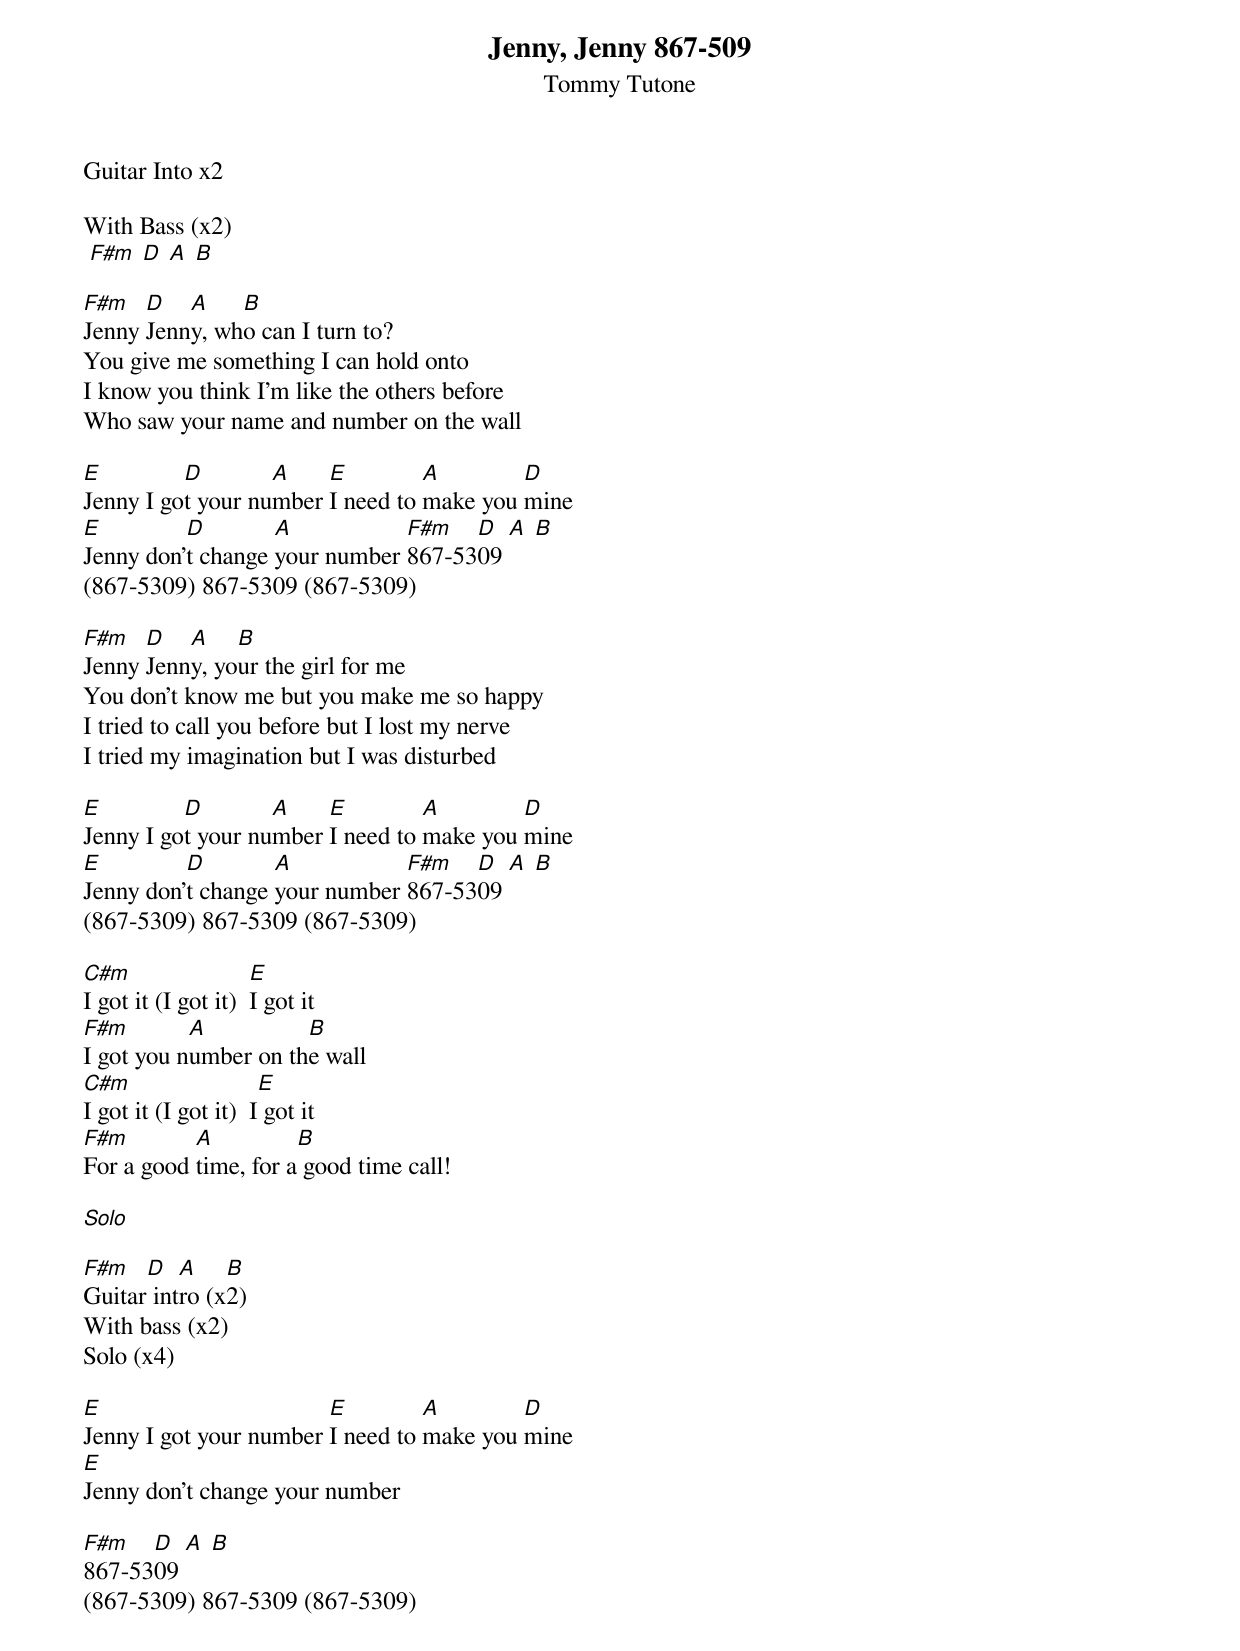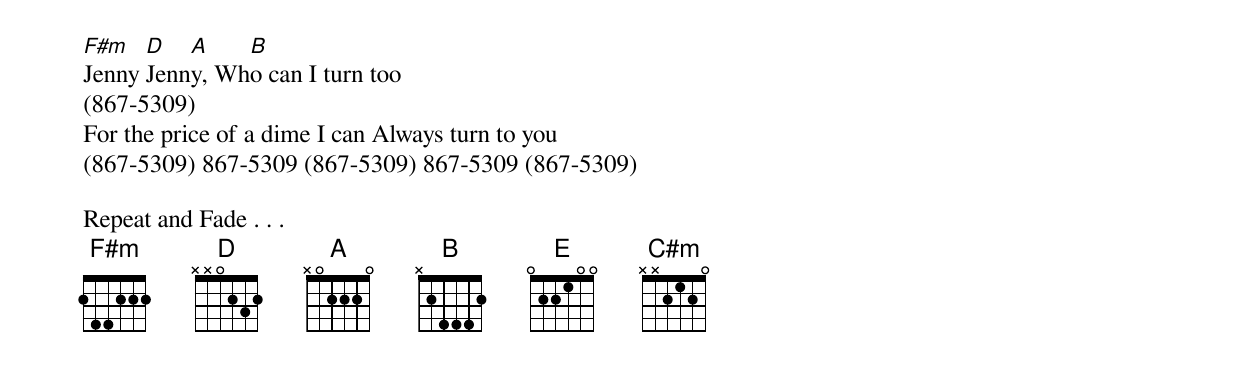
{title:Jenny, Jenny 867-509}
{subtitle:Tommy Tutone}

Guitar Into x2

With Bass (x2)
 [F#m] [D] [A] [B]

[F#m]Jenny [D]Jenn[A]y, wh[B]o can I turn to?
You give me something I can hold onto
I know you think I'm like the others before
Who saw your name and number on the wall

[E]Jenny I go[D]t your nu[A]mber [E]I need to [A]make you [D]mine
[E]Jenny don'[D]t change [A]your number [F#m]867-53[D]09 [A] [B]
(867-5309) 867-5309 (867-5309)

[F#m]Jenny [D]Jenn[A]y, yo[B]ur the girl for me
You don't know me but you make me so happy
I tried to call you before but I lost my nerve
I tried my imagination but I was disturbed

[E]Jenny I go[D]t your nu[A]mber [E]I need to [A]make you [D]mine
[E]Jenny don'[D]t change [A]your number [F#m]867-53[D]09 [A] [B]
(867-5309) 867-5309 (867-5309)

[C#m]I got it (I got it)  [E]I got it
[F#m]I got you n[A]umber on th[B]e wall
[C#m]I got it (I got it)  I[E] got it
[F#m]For a good [A]time, for a[B] good time call!

[Solo]

[F#m]Guitar[D] int[A]ro (x[B]2)
With bass (x2)
Solo (x4)

[E]Jenny I got your number [E]I need to [A]make you [D]mine
[E]Jenny don't change your number

[F#m]867-53[D]09 [A] [B]
(867-5309) 867-5309 (867-5309)
[F#m]Jenny [D]Jenn[A]y, Wh[B]o can I turn too
(867-5309)
For the price of a dime I can Always turn to you
(867-5309) 867-5309 (867-5309) 867-5309 (867-5309)

Repeat and Fade . . .
